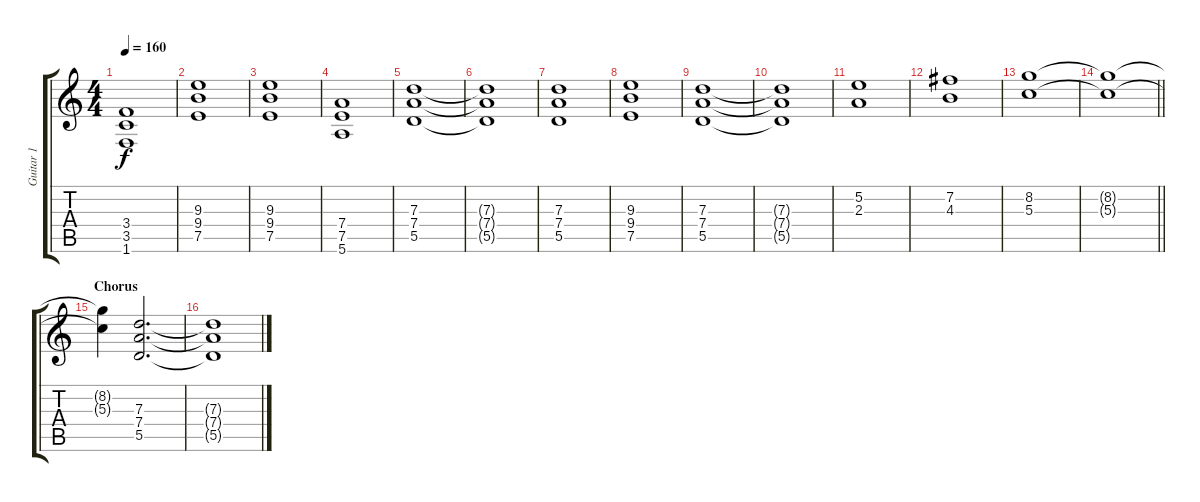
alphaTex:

\track ("Guitar 1" "Guitar 1") {instrument distortionguitar}
\staff {score tabs}
\tuning (E4 B3 G3 D3 A2 E2) {hide}
\ts (4 4)
\tempo 160
\clef g2
\ks c
(3.4 3.5 1.6).1{dy f} |
(9.3 9.4 7.5).1 |
(9.3 9.4 7.5).1 |
(7.4 7.5 5.6).1 |
(7.3 7.4 5.5).1 |
(7.3{t} 7.4{t} 5.5{t}).1 |
(7.3 7.4 5.5).1 |
(9.3 9.4 7.5).1 |
(7.3 7.4 5.5).1 |
(7.3{t} 7.4{t} 5.5{t}).1 |
(5.2 2.3).1 |
(7.2 4.3).1 |
(8.2 5.3).1 |
\barLineRight lightlight
(8.2{t} 5.3{t}).1 |
\section ("" "Chorus")
(8.2{t} 5.3{t}).4 (7.3 7.4 5.5).2{d} |
(7.3{t} 7.4{t} 5.5{t}).1
